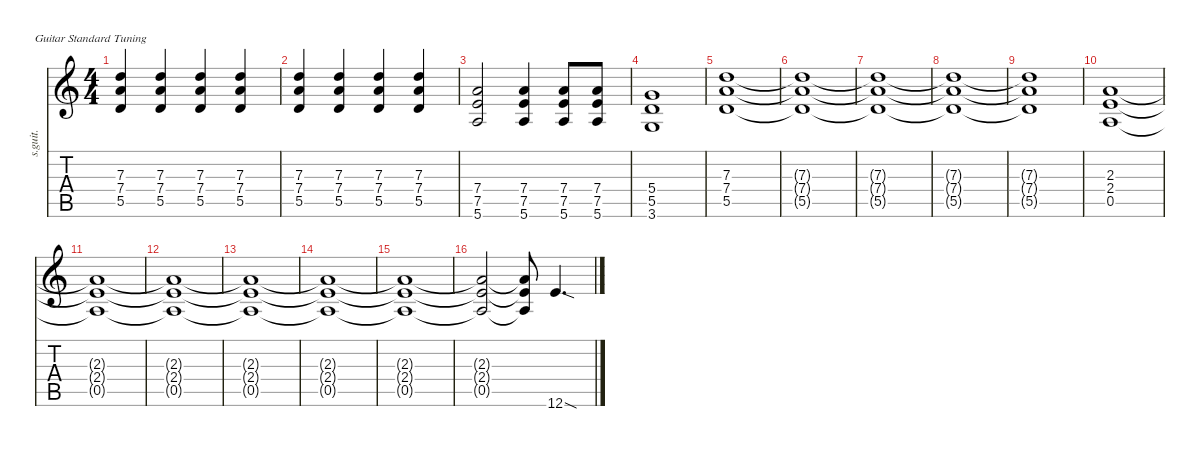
\defaultSystemsLayout 4
\hideDynamics
\bracketExtendMode nobrackets
\track ("" "s.guit.") {instrument distortionguitar}
\staff {score tabs}
\tuning (E4 B3 G3 D3 A2 E2)
\ts (4 4)
\tempo (160 hide)
\clef g2
\ks c
(7.3 7.4 5.5).4{dy f} (7.3 7.4 5.5).4 (7.3 7.4 5.5).4 (7.3 7.4 5.5).4 |
(7.3 7.4 5.5).4 (7.3 7.4 5.5).4 (7.3 7.4 5.5).4 (7.3 7.4 5.5).4 |
(7.4 7.5 5.6).2 (7.4 7.5 5.6).4 (7.4 7.5 5.6).8 (7.4 7.5 5.6).8 |
(5.4 5.5 3.6).1 |
(7.3 7.4 5.5).1 |
(7.3{t} 7.4{t} 5.5{t}).1 |
(7.3{t} 7.4{t} 5.5{t}).1 |
(7.3{t} 7.4{t} 5.5{t}).1 |
(7.3{t} 7.4{t} 5.5{t}).1 |
(2.3 2.4 0.5).1 |
(2.3{t} 2.4{t} 0.5{t}).1 |
(2.3{t} 2.4{t} 0.5{t}).1 |
(2.3{t} 2.4{t} 0.5{t}).1 |
(2.3{t} 2.4{t} 0.5{t}).1 |
(2.3{t} 2.4{t} 0.5{t}).1 |
(2.3{t} 2.4{t} 0.5{t}).2 (2.3{t} 2.4{t} 0.5{t}).8 12.6{sod}.4{d}
